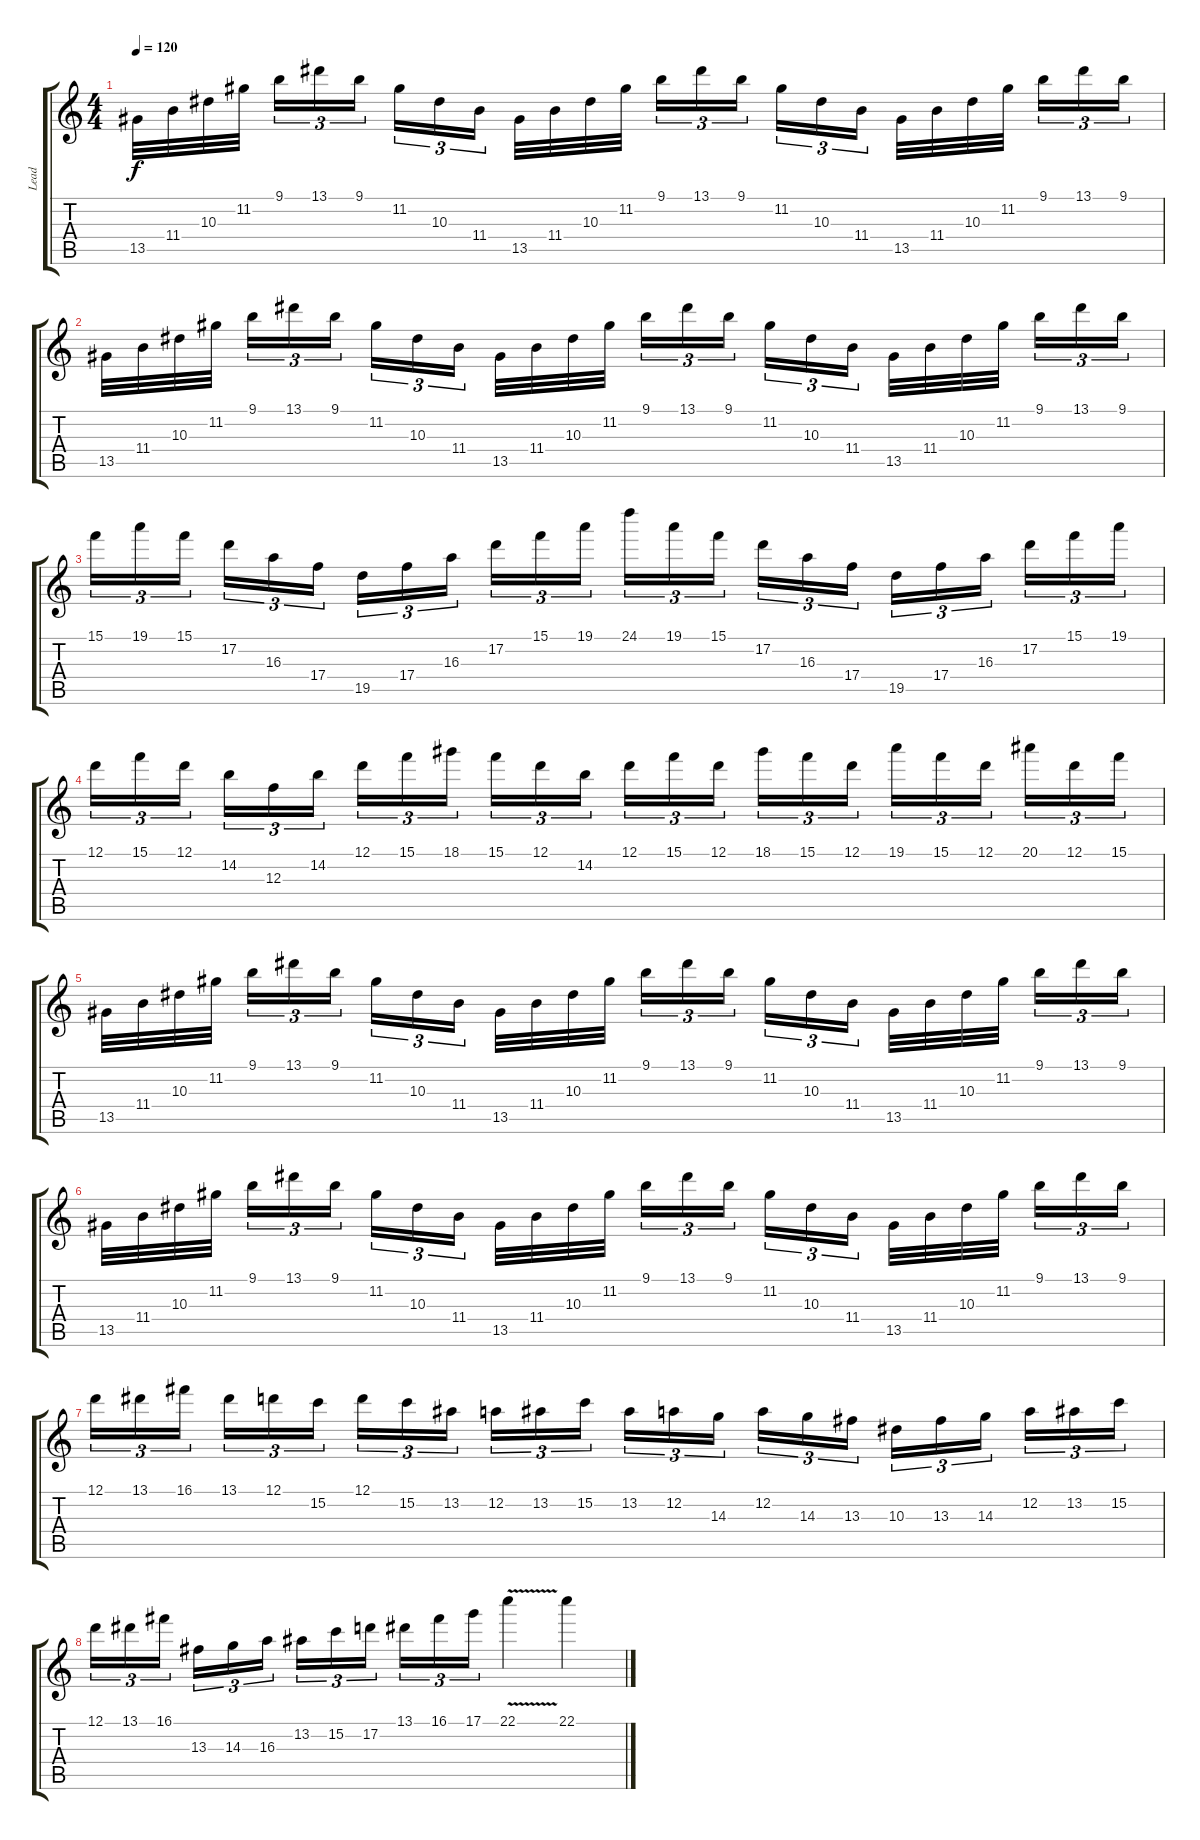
\track ("Lead" "Lead") {instrument distortionguitar}
\staff {score tabs}
\tuning (D4 A3 F3 C3 G2 D2) {hide}
\ts (4 4)
\tempo 120
\clef g2
\ks c
13.5.32{dy f} 11.4.32 10.3.32 11.2.32 9.1.16{tu (3 2)} 13.1.16{tu (3 2)} 9.1.16{tu (3 2)} 11.2.16{tu (3 2)} 10.3.16{tu (3 2)} 11.4.16{tu (3 2)} 13.5.32 11.4.32 10.3.32 11.2.32 9.1.16{tu (3 2)} 13.1.16{tu (3 2)} 9.1.16{tu (3 2)} 11.2.16{tu (3 2)} 10.3.16{tu (3 2)} 11.4.16{tu (3 2)} 13.5.32 11.4.32 10.3.32 11.2.32 9.1.16{tu (3 2)} 13.1.16{tu (3 2)} 9.1.16{tu (3 2)} |
13.5.32 11.4.32 10.3.32 11.2.32 9.1.16{tu (3 2)} 13.1.16{tu (3 2)} 9.1.16{tu (3 2)} 11.2.16{tu (3 2)} 10.3.16{tu (3 2)} 11.4.16{tu (3 2)} 13.5.32 11.4.32 10.3.32 11.2.32 9.1.16{tu (3 2)} 13.1.16{tu (3 2)} 9.1.16{tu (3 2)} 11.2.16{tu (3 2)} 10.3.16{tu (3 2)} 11.4.16{tu (3 2)} 13.5.32 11.4.32 10.3.32 11.2.32 9.1.16{tu (3 2)} 13.1.16{tu (3 2)} 9.1.16{tu (3 2)} |
15.1.16{tu (3 2)} 19.1.16{tu (3 2)} 15.1.16{tu (3 2)} 17.2.16{tu (3 2)} 16.3.16{tu (3 2)} 17.4.16{tu (3 2)} 19.5.16{tu (3 2)} 17.4.16{tu (3 2)} 16.3.16{tu (3 2)} 17.2.16{tu (3 2)} 15.1.16{tu (3 2)} 19.1.16{tu (3 2)} 24.1.16{tu (3 2)} 19.1.16{tu (3 2)} 15.1.16{tu (3 2)} 17.2.16{tu (3 2)} 16.3.16{tu (3 2)} 17.4.16{tu (3 2)} 19.5.16{tu (3 2)} 17.4.16{tu (3 2)} 16.3.16{tu (3 2)} 17.2.16{tu (3 2)} 15.1.16{tu (3 2)} 19.1.16{tu (3 2)} |
12.1.16{tu (3 2)} 15.1.16{tu (3 2)} 12.1.16{tu (3 2)} 14.2.16{tu (3 2)} 12.3.16{tu (3 2)} 14.2.16{tu (3 2)} 12.1.16{tu (3 2)} 15.1.16{tu (3 2)} 18.1.16{tu (3 2)} 15.1.16{tu (3 2)} 12.1.16{tu (3 2)} 14.2.16{tu (3 2)} 12.1.16{tu (3 2)} 15.1.16{tu (3 2)} 12.1.16{tu (3 2)} 18.1.16{tu (3 2)} 15.1.16{tu (3 2)} 12.1.16{tu (3 2)} 19.1.16{tu (3 2)} 15.1.16{tu (3 2)} 12.1.16{tu (3 2)} 20.1.16{tu (3 2)} 12.1.16{tu (3 2)} 15.1.16{tu (3 2)} |
13.5.32 11.4.32 10.3.32 11.2.32 9.1.16{tu (3 2)} 13.1.16{tu (3 2)} 9.1.16{tu (3 2)} 11.2.16{tu (3 2)} 10.3.16{tu (3 2)} 11.4.16{tu (3 2)} 13.5.32 11.4.32 10.3.32 11.2.32 9.1.16{tu (3 2)} 13.1.16{tu (3 2)} 9.1.16{tu (3 2)} 11.2.16{tu (3 2)} 10.3.16{tu (3 2)} 11.4.16{tu (3 2)} 13.5.32 11.4.32 10.3.32 11.2.32 9.1.16{tu (3 2)} 13.1.16{tu (3 2)} 9.1.16{tu (3 2)} |
13.5.32 11.4.32 10.3.32 11.2.32 9.1.16{tu (3 2)} 13.1.16{tu (3 2)} 9.1.16{tu (3 2)} 11.2.16{tu (3 2)} 10.3.16{tu (3 2)} 11.4.16{tu (3 2)} 13.5.32 11.4.32 10.3.32 11.2.32 9.1.16{tu (3 2)} 13.1.16{tu (3 2)} 9.1.16{tu (3 2)} 11.2.16{tu (3 2)} 10.3.16{tu (3 2)} 11.4.16{tu (3 2)} 13.5.32 11.4.32 10.3.32 11.2.32 9.1.16{tu (3 2)} 13.1.16{tu (3 2)} 9.1.16{tu (3 2)} |
12.1.16{tu (3 2)} 13.1.16{tu (3 2)} 16.1.16{tu (3 2)} 13.1.16{tu (3 2)} 12.1.16{tu (3 2)} 15.2.16{tu (3 2)} 12.1.16{tu (3 2)} 15.2.16{tu (3 2)} 13.2.16{tu (3 2)} 12.2.16{tu (3 2)} 13.2.16{tu (3 2)} 15.2.16{tu (3 2)} 13.2.16{tu (3 2)} 12.2.16{tu (3 2)} 14.3.16{tu (3 2)} 12.2.16{tu (3 2)} 14.3.16{tu (3 2)} 13.3.16{tu (3 2)} 10.3.16{tu (3 2)} 13.3.16{tu (3 2)} 14.3.16{tu (3 2)} 12.2.16{tu (3 2)} 13.2.16{tu (3 2)} 15.2.16{tu (3 2)} |
12.1.16{tu (3 2)} 13.1.16{tu (3 2)} 16.1.16{tu (3 2)} 13.3.16{tu (3 2)} 14.3.16{tu (3 2)} 16.3.16{tu (3 2)} 13.2.16{tu (3 2)} 15.2.16{tu (3 2)} 17.2.16{tu (3 2)} 13.1.16{tu (3 2)} 16.1.16{tu (3 2)} 17.1.16{tu (3 2)} 22.1{v}.4 22.1.4
